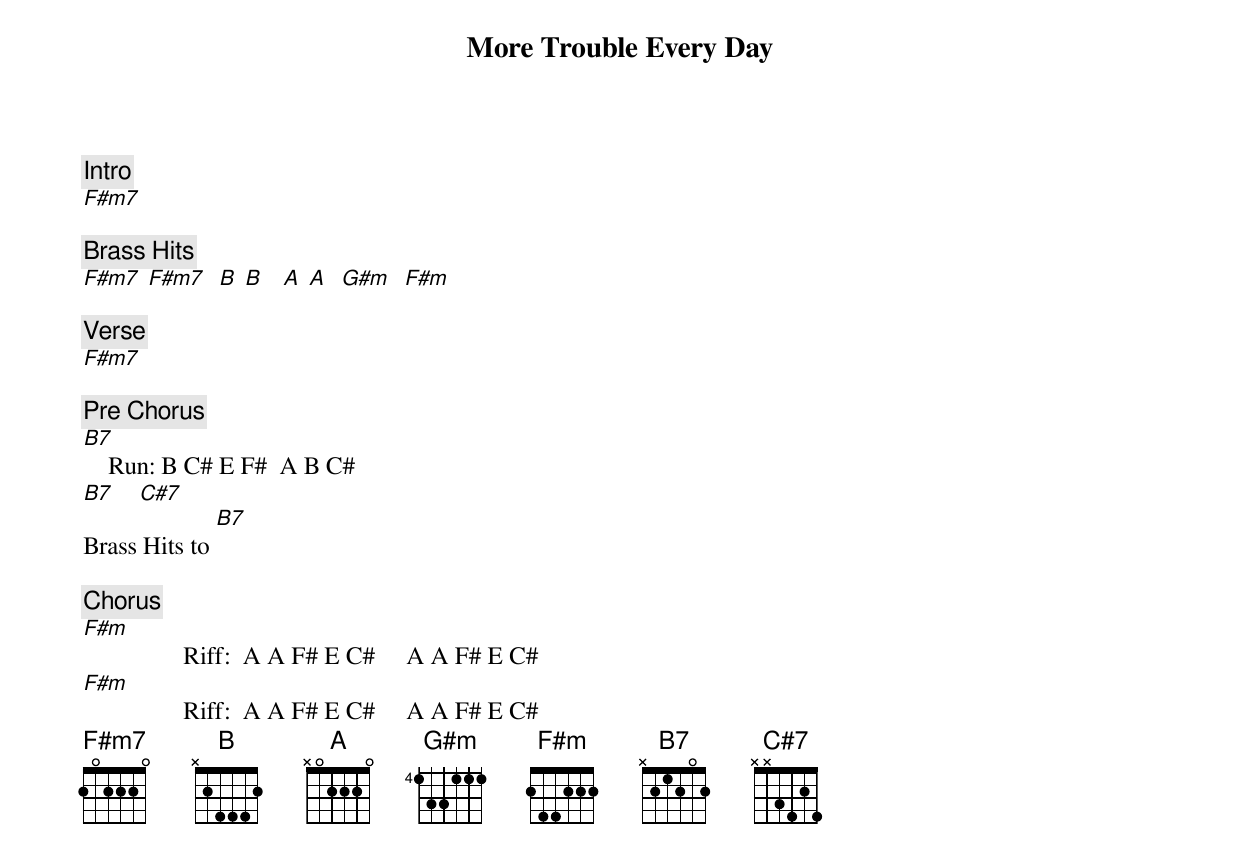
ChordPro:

{title: More Trouble Every Day}
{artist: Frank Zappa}

{c: Intro}
[F#m7]

{c: Brass Hits}
[F#m7] [F#m7]  [B] [B]   [A] [A]  [G#m]  [F#m]

{c: Verse}
[F#m7]

{c: Pre Chorus}
[B7]    Run: B C# E F#  A B C#
[B7]    [C#7]
Brass Hits to [B7]

{c: Chorus}
[F#m]                Riff:  A A F# E C#     A A F# E C#
[F#m]                Riff:  A A F# E C#     A A F# E C#
